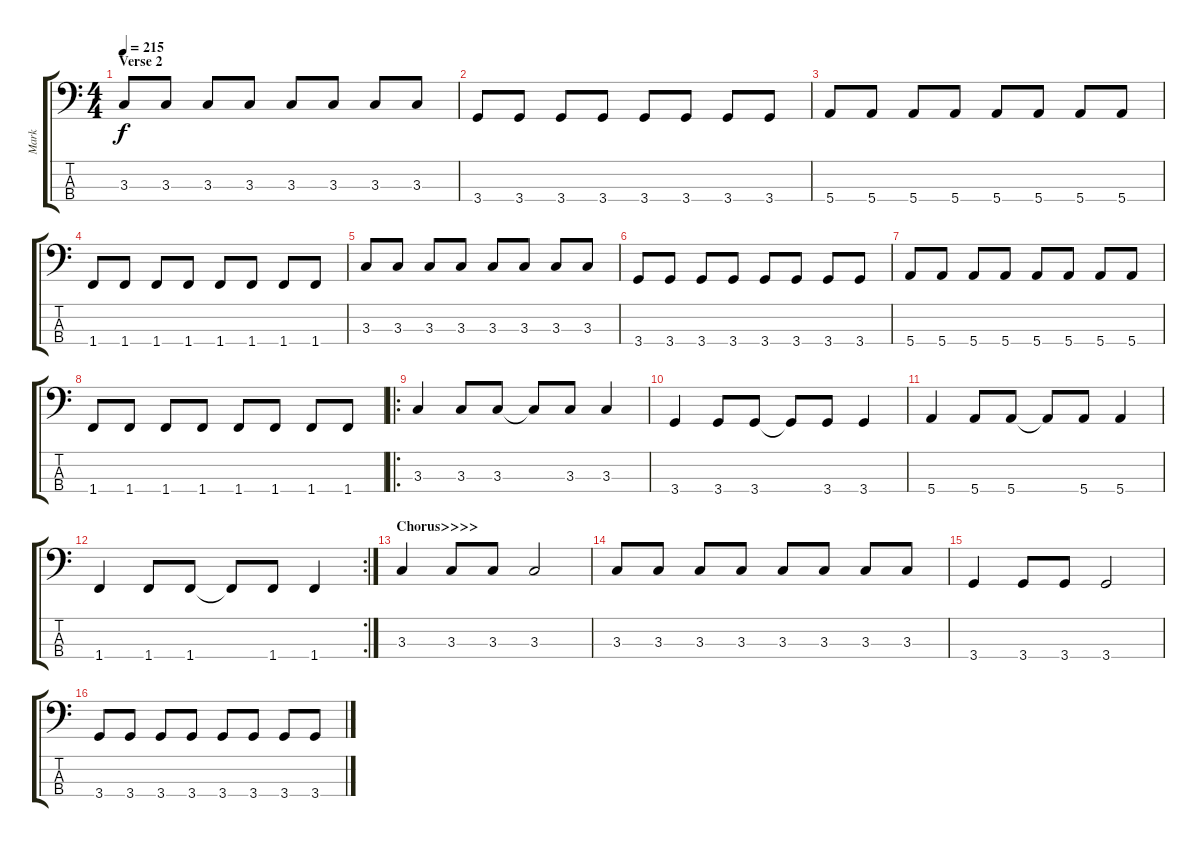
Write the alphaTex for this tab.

\track ("Mark" "Mark") {instrument acousticguitarnylon}
\staff {score tabs}
\tuning (G2 D2 A1 E1) {hide}
\ts (4 4)
\section ("" "Verse 2")
\tempo 215
\clef f4
\ks c
3.3.8{dy f} 3.3.8 3.3.8 3.3.8 3.3.8 3.3.8 3.3.8 3.3.8 |
3.4.8 3.4.8 3.4.8 3.4.8 3.4.8 3.4.8 3.4.8 3.4.8 |
5.4.8 5.4.8 5.4.8 5.4.8 5.4.8 5.4.8 5.4.8 5.4.8 |
1.4.8 1.4.8 1.4.8 1.4.8 1.4.8 1.4.8 1.4.8 1.4.8 |
3.3.8 3.3.8 3.3.8 3.3.8 3.3.8 3.3.8 3.3.8 3.3.8 |
3.4.8 3.4.8 3.4.8 3.4.8 3.4.8 3.4.8 3.4.8 3.4.8 |
5.4.8 5.4.8 5.4.8 5.4.8 5.4.8 5.4.8 5.4.8 5.4.8 |
1.4.8 1.4.8 1.4.8 1.4.8 1.4.8 1.4.8 1.4.8 1.4.8 |
\ro
3.3.4 3.3.8 3.3.8 3.3{t}.8 3.3.8 3.3.4 |
3.4.4 3.4.8 3.4.8 3.4{t}.8 3.4.8 3.4.4 |
5.4.4 5.4.8 5.4.8 5.4{t}.8 5.4.8 5.4.4 |
\rc 2
1.4.4 1.4.8 1.4.8 1.4{t}.8 1.4.8 1.4.4 |
\section ("" "Chorus>>>>")
3.3.4 3.3.8 3.3.8 3.3.2 |
3.3.8 3.3.8 3.3.8 3.3.8 3.3.8 3.3.8 3.3.8 3.3.8 |
3.4.4 3.4.8 3.4.8 3.4.2 |
3.4.8 3.4.8 3.4.8 3.4.8 3.4.8 3.4.8 3.4.8 3.4.8
